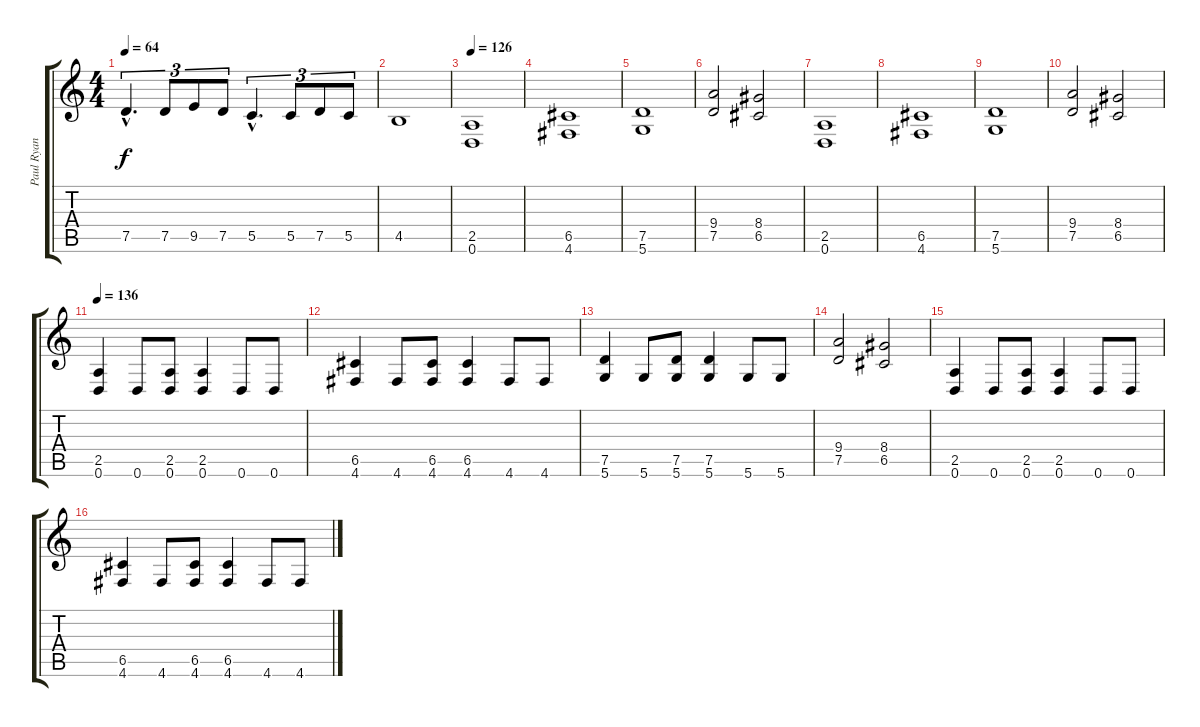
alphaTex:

\track ("Paul Ryan (Guitar)" "Paul Ryan ") {instrument distortionguitar}
\staff {score tabs}
\tuning (D4 A3 F3 C3 G2 D2) {hide}
\ts (4 4)
\tempo 64
\clef g2
\ks c
7.5{hac}.4{d tu (3 2) dy f} 7.5.8{tu (3 2)} 9.5.8{tu (3 2)} 7.5.8{tu (3 2)} 5.5{hac}.4{d tu (3 2)} 5.5.8{tu (3 2)} 7.5.8{tu (3 2)} 5.5.8{tu (3 2)} |
4.5.1 |
\tempo 126
(2.5 0.6).1 |
(6.5 4.6).1 |
(7.5 5.6).1 |
(9.4 7.5).2 (8.4 6.5).2 |
(2.5 0.6).1 |
(6.5 4.6).1 |
(7.5 5.6).1 |
(9.4 7.5).2 (8.4 6.5).2 |
\tempo 136
(2.5 0.6).4 0.6.8 (2.5 0.6).8 (2.5 0.6).4 0.6.8 0.6.8 |
(6.5 4.6).4 4.6.8 (6.5 4.6).8 (6.5 4.6).4 4.6.8 4.6.8 |
(7.5 5.6).4 5.6.8 (7.5 5.6).8 (7.5 5.6).4 5.6.8 5.6.8 |
(9.4 7.5).2 (8.4 6.5).2 |
(2.5 0.6).4 0.6.8 (2.5 0.6).8 (2.5 0.6).4 0.6.8 0.6.8 |
(6.5 4.6).4 4.6.8 (6.5 4.6).8 (6.5 4.6).4 4.6.8 4.6.8
